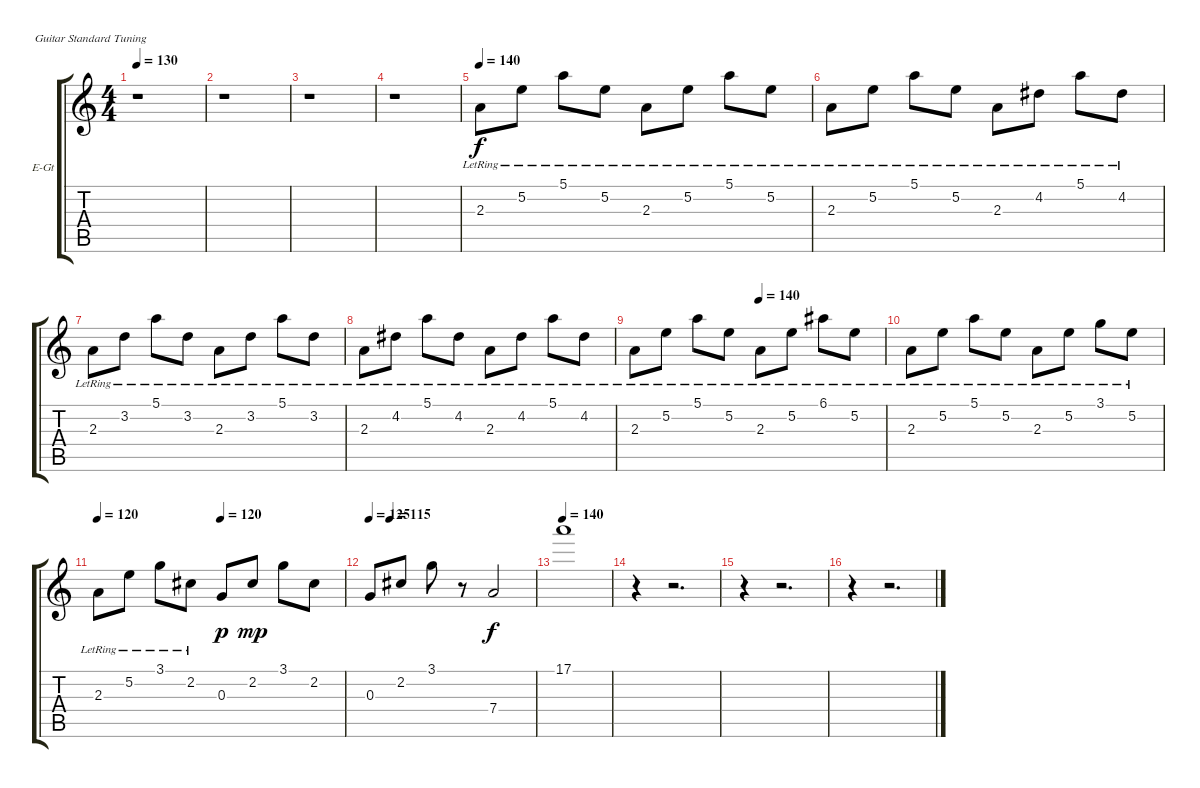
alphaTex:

\bracketExtendMode groupsimilarinstruments
\firstSystemTrackNameOrientation horizontal
\otherSystemsTrackNameOrientation horizontal
\track ("Guitar 2" "E-Gt") {instrument electricguitarclean}
\staff {score tabs}
\tuning (E4 B3 G3 D3 A2 E2)
\ts (4 4)
\tempo 130
\clef g2
\ks c
r.1{dy fff} |
r.1 |
r.1 |
r.1 |
\tempo 140
2.3{lr}.8{dy f} 5.2{lr}.8 5.1{lr}.8 5.2{lr}.8 2.3{lr}.8 5.2{lr}.8 5.1{lr}.8 5.2{lr}.8 |
2.3{lr}.8 5.2{lr}.8 5.1{lr}.8 5.2{lr}.8 2.3{lr}.8 4.2{lr}.8 5.1{lr}.8 4.2{lr}.8 |
2.3{lr}.8 3.2{lr}.8 5.1{lr}.8 3.2{lr}.8 2.3{lr}.8 3.2{lr}.8 5.1{lr}.8 3.2{lr}.8 |
2.3{lr}.8 4.2{lr}.8 5.1{lr}.8 4.2{lr}.8 2.3{lr}.8 4.2{lr}.8 5.1{lr}.8 4.2{lr}.8 |
\tempo (140 0.5)
2.3{lr}.8 5.2{lr}.8 5.1{lr}.8 5.2{lr}.8 2.3{lr}.8 5.2{lr}.8 6.1{lr}.8 5.2{lr}.8 |
2.3{lr}.8 5.2{lr}.8 5.1{lr}.8 5.2{lr}.8 2.3{lr}.8 5.2{lr}.8 3.1{lr}.8 5.2{lr}.8 |
\tempo 120
\tempo (120 0.5)
2.3{lr}.8 5.2{lr}.8 3.1{lr}.8 2.2{lr}.8 0.3.8{dy p} 2.2.8{dy mp} 3.1.8 2.2.8 |
\tempo 125
\tempo (115 0.125)
0.3.8 2.2.8 3.1.8 r.8 7.4.2{dy f} |
\tempo 140
17.1.1 |
r.4 r.2{d} |
r.4 r.2{d} |
r.4 r.2{d}
